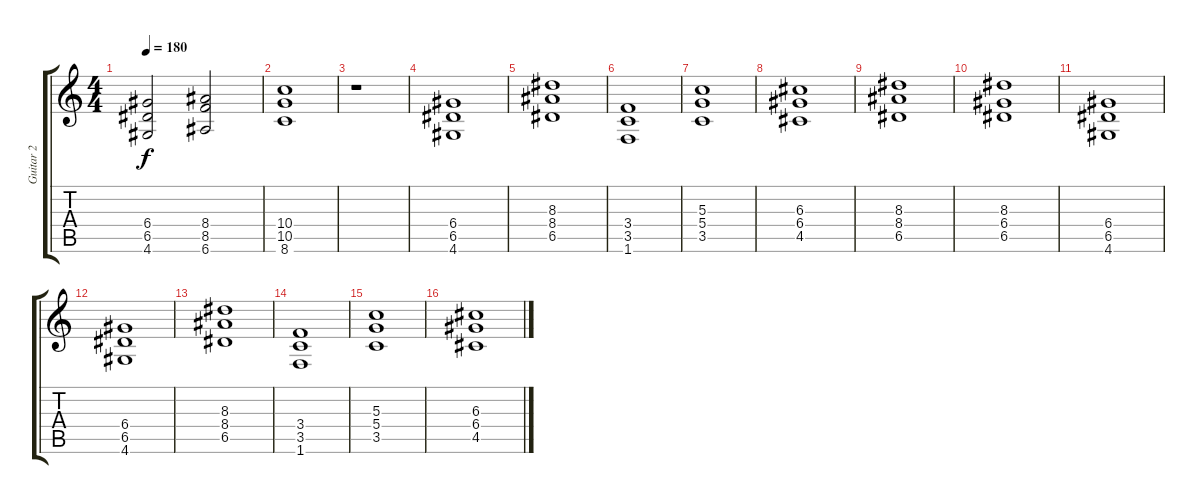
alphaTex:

\track ("Guitar 2" "Guitar 2") {instrument distortionguitar}
\staff {score tabs}
\tuning (E4 B3 G3 D3 A2 E2) {hide}
\ts (4 4)
\tempo 180
\clef g2
\ks c
(6.4 6.5 4.6).2{dy f} (8.4 8.5 6.6).2 |
(10.4 10.5 8.6).1 |
r.1 |
(6.4 6.5 4.6).1 |
(8.3 8.4 6.5).1 |
(3.4 3.5 1.6).1 |
(5.3 5.4 3.5).1 |
(6.3 6.4 4.5).1 |
(8.3 8.4 6.5).1 |
(8.3 6.4 6.5).1 |
(6.4 6.5 4.6).1 |
(6.4 6.5 4.6).1 |
(8.3 8.4 6.5).1 |
(3.4 3.5 1.6).1 |
(5.3 5.4 3.5).1 |
(6.3 6.4 4.5).1
